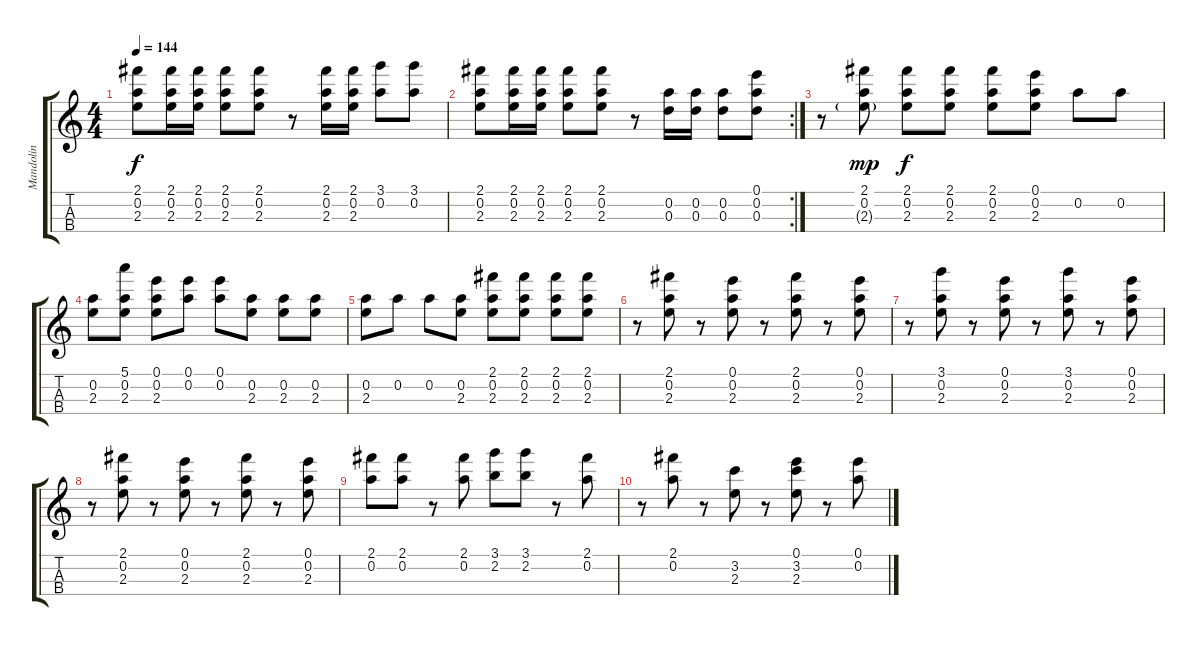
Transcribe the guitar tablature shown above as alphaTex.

\track ("Mandolin" "Mandolin") {instrument banjo}
\staff {score tabs}
\tuning (E5 A4 D4 G3) {hide}
\displaytranspose 12
\ts (4 4)
\tempo 144
\clef g2
\ks c
(2.1 0.2 2.3).8{dy f} (2.1 0.2 2.3).16 (2.1 0.2 2.3).16 (2.1 0.2 2.3).8 (2.1 0.2 2.3).8 r.8 (2.1 0.2 2.3).16 (2.1 0.2 2.3).16 (3.1 0.2).8 (3.1 0.2).8 |
\rc 2
(2.1 0.2 2.3).8 (2.1 0.2 2.3).16 (2.1 0.2 2.3).16 (2.1 0.2 2.3).8 (2.1 0.2 2.3).8 r.8 (0.2 0.3).16 (0.2 0.3).16 (0.2 0.3).8 (0.1 0.2 0.3).8 |
r.8 (2.1 0.2 2.3{g}).8{dy mp} (2.1 0.2 2.3).8{dy f} (2.1 0.2 2.3).8 (2.1 0.2 2.3).8 (0.1 0.2 2.3).8 0.2.8 0.2.8 |
(0.2 2.3).8 (5.1 0.2 2.3).8 (0.1 0.2 2.3).8 (0.1 0.2).8 (0.1 0.2).8 (0.2 2.3).8 (0.2 2.3).8 (0.2 2.3).8 |
(0.2 2.3).8 0.2.8 0.2.8 (0.2 2.3).8 (2.1 0.2 2.3).8 (2.1 0.2 2.3).8 (2.1 0.2 2.3).8 (2.1 0.2 2.3).8 |
r.8 (2.1 0.2 2.3).8 r.8 (0.1 0.2 2.3).8 r.8 (2.1 0.2 2.3).8 r.8 (0.1 0.2 2.3).8 |
r.8 (3.1 0.2 2.3).8 r.8 (0.1 0.2 2.3).8 r.8 (3.1 0.2 2.3).8 r.8 (0.1 0.2 2.3).8 |
r.8 (2.1 0.2 2.3).8 r.8 (0.1 0.2 2.3).8 r.8 (2.1 0.2 2.3).8 r.8 (0.1 0.2 2.3).8 |
(2.1 0.2).8 (2.1 0.2).8 r.8 (2.1 0.2).8 (3.1 2.2).8 (3.1 2.2).8 r.8 (2.1 0.2).8 |
r.8 (2.1 0.2).8 r.8 (3.2 2.3).8 r.8 (0.1 3.2 2.3).8 r.8 (0.1 0.2).8
